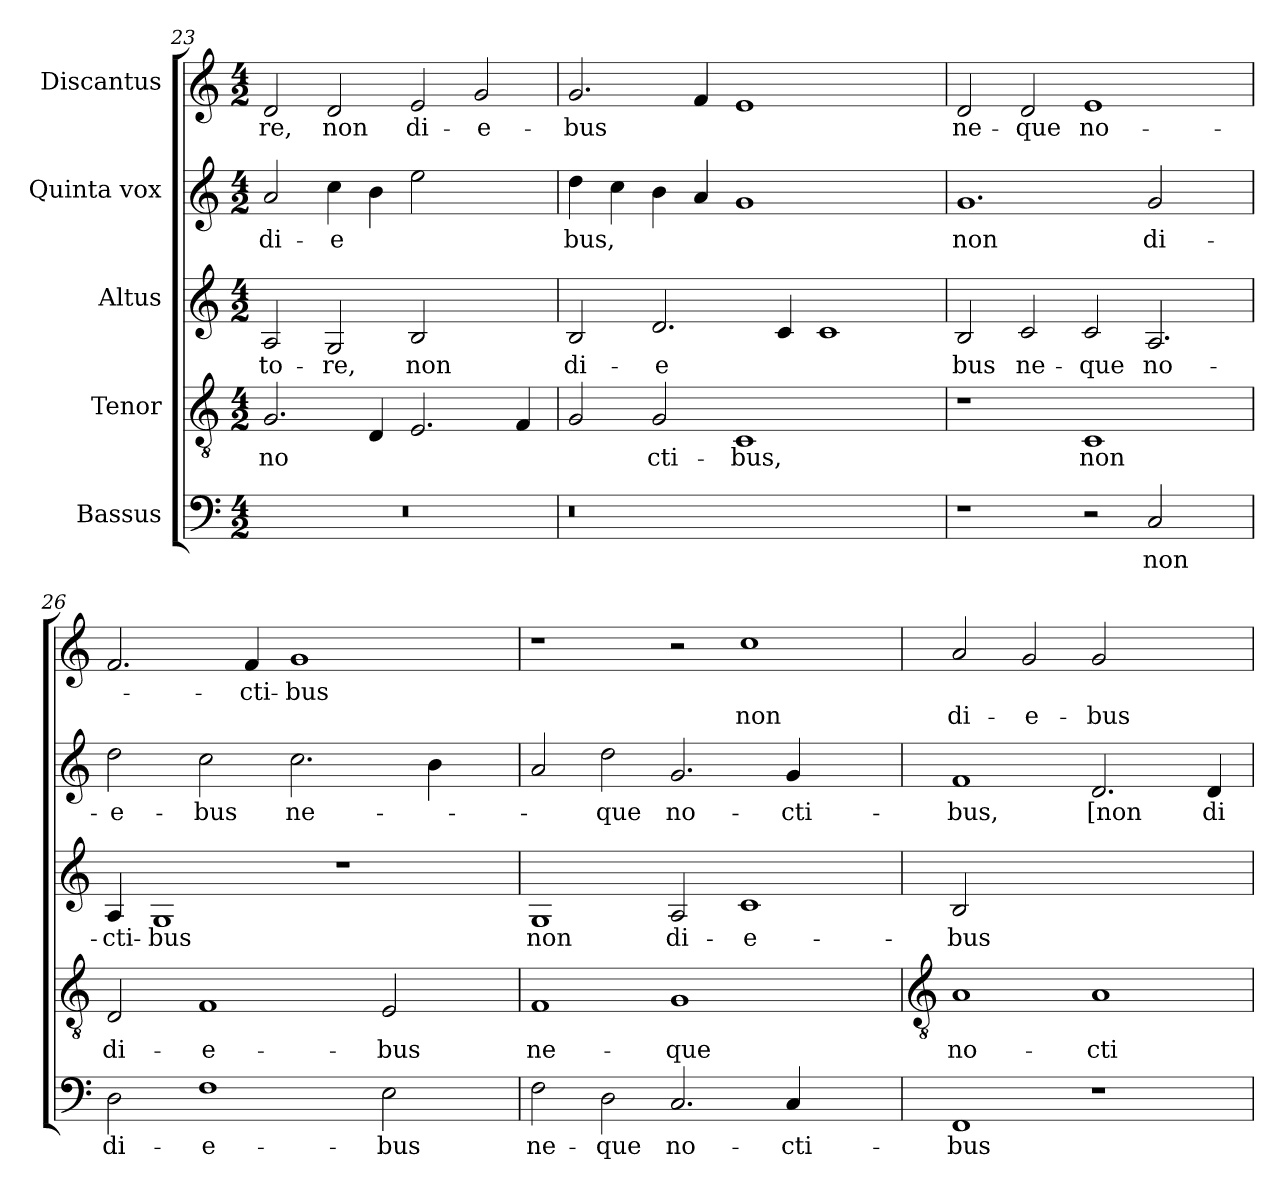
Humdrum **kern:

**kern	**text	**kern	**text	**kern	**text	**kern	**text	**kern	**text	**text
*part5	*part5	*part4	*part4	*part3	*part3	*part2	*part2	*part1	*part1	*part1
*staff5	*staff5	*staff4	*staff4	*staff3	*staff3	*staff2	*staff2	*staff1	*staff1	*staff1
*I"Bassus	*	*I"Tenor	*	*I"Altus	*	*I"Quinta vox	*	*I"Discantus	*	*
!!LO:LB:g=z
*clefF4	*	*clefGv2	*	*clefG2	*	*clefG2	*	*clefG2	*	*
*k[]	*	*k[]	*	*k[]	*	*k[]	*	*k[]	*	*
*C:	*	*C:	*	*C:	*	*C:	*	*C:	*	*
*M4/2	*	*M4/2	*	*M4/2	*	*M4/2	*	*M4/2	*	*
=23	=23	=23	=23	=23	=23	=23	=23	=23	=23	=23
!	!	!	!LO:LY:b	!	!LO:LY:b	!	!LO:LY:b	!	!LO:LY:b	!
0r	.	2.G	no	2A	to-	2a	di-	2d	-re,	.
!	!	!	!	!	!LO:LY:b	!	!LO:LY:b	!	!LO:LY:b	!
.	.	.	.	2G	-re,	4cc	-e	2d	non	.
.	.	4D	.	.	.	4b	.	.	.	.
!	!	!	!	!	!LO:LY:b	!	!	!	!LO:LY:b	!
.	.	2.E	.	2B	non	2ee	.	2e	di-	.
!	!	!	!	!	!	!	!	!	!LO:LY:b	!
.	.	.	.	2ryy	.	2ryy	.	2g	-e-	.
.	.	4F	.	.	.	.	.	.	.	.
!!LO:LB:g=z
=24	=24	=24	=24	=24	=24	=24	=24	=24	=24	=24
!	!	!	!	!	!LO:LY:b	!	!LO:LY:b	!	!LO:LY:b	!
0r	.	2G	.	2B	di-	4dd	bus,	2.g	-bus	.
.	.	.	.	.	.	4cc	.	.	.	.
!	!	!	!LO:LY:b	!	!LO:LY:b	!	!	!	!	!
.	.	2G	cti-	2.d	-e	4b	.	.	.	.
.	.	.	.	.	.	4a	.	4f	.	.
!	!	!	!LO:LY:b	!	!	!	!	!	!	!
.	.	1C	-bus,	.	.	1g	.	1e	.	.
.	.	.	.	4c	.	.	.	.	.	.
.	.	.	.	1c	.	.	.	.	.	.
2ryy	.	2ryy	.	.	.	2ryy	.	2ryy	.	.
=25	=25	=25	=25	=25	=25	=25	=25	=25	=25	=25
!	!	!	!	!	!LO:LY:b	!	!LO:LY:b	!	!LO:LY:b	!
1r	.	1r	.	2B	bus	1.g	non	2d	ne-	.
!	!	!	!	!	!LO:LY:b	!	!	!	!LO:LY:b	!
.	.	.	.	2c	ne-	.	.	2d	-que	.
!	!	!	!LO:LY:b	!	!LO:LY:b	!	!	!	!LO:LY:b	!
2r	.	1C	non	2c	-que	.	.	1e	no-	.
!	!LO:LY:b	!	!	!	!LO:LY:b	!	!LO:LY:b	!	!	!
2C	non	.	.	2.A	no-	2g	di-	.	.	.
4ryy	.	4ryy	.	.	.	4ryy	.	4ryy	.	.
=26	=26	=26	=26	=26	=26	=26	=26	=26	=26	=26
!	!LO:LY:b	!	!LO:LY:b	!	!LO:LY:b	!	!LO:LY:b	!	!	!
2D	di-	2D	di-	4A	-cti-	2dd	-e-	2.f	.	.
!	!	!	!	!	!LO:LY:b	!	!	!	!	!
.	.	.	.	1G	-bus	.	.	.	.	.
!	!LO:LY:b	!	!LO:LY:b	!	!	!	!LO:LY:b	!	!	!
1F	-e-	1F	-e-	.	.	2cc	-bus	.	.	.
!	!	!	!	!	!	!	!	!	!LO:LY:b	!
.	.	.	.	.	.	.	.	4f	-cti-	.
!	!	!	!	!	!	!	!LO:LY:b	!	!LO:LY:b	!
.	.	.	.	.	.	2.cc	ne-	1g	-bus	.
.	.	.	.	1r	.	.	.	.	.	.
!	!LO:LY:b	!	!LO:LY:b	!	!	!	!	!	!	!
2E	-bus	2E	-bus	.	.	.	.	.	.	.
.	.	.	.	.	.	4b	.	.	.	.
4ryy	.	4ryy	.	.	.	4ryy	.	4ryy	.	.
=27	=27	=27	=27	=27	=27	=27	=27	=27	=27	=27
!	!LO:LY:b	!	!LO:LY:b	!	!LO:LY:b	!	!	!	!	!
2F	ne-	1F	ne-	1G	non	2a	.	1r	.	.
!	!LO:LY:b	!	!	!	!	!	!LO:LY:b	!	!	!
2D	-que	.	.	.	.	2dd	-que	.	.	.
!	!LO:LY:b	!	!LO:LY:b	!	!LO:LY:b	!	!LO:LY:b	!	!	!
2.C	no-	1G	-que	2A	di-	2.g	no-	2r	.	.
!	!	!	!	!	!LO:LY:b	!	!	!	!	!LO:LY:b
.	.	.	.	1c	-e-	.	.	1cc	.	non
!	!LO:LY:b	!	!	!	!	!	!LO:LY:b	!	!	!
4C	-cti-	.	.	.	.	4g	-cti-	.	.	.
2ryy	.	2ryy	.	.	.	2ryy	.	.	.	.
!!LO:LB:g=z
=28	=28	=28	=28	=28	=28	=28	=28	=28	=28	=28
*	*	*clefGv2	*	*	*	*	*	*	*	*
!	!LO:LY:b	!	!LO:LY:b	!	!LO:LY:b	!	!LO:LY:b	!	!	!LO:LY:b
1FF	-bus	1A	no-	2B	-bus	1f	-bus,	2a	.	di-
!	!	!	!	!	!	!	!	!	!	!LO:LY:b
.	.	.	.	1.ryy	.	.	.	2g	.	-e-
!	!	!	!LO:LY:b	!	!	!	!LO:LY:b	!	!	!LO:LY:b
1r	.	1A	-cti-	.	.	2.d	[non	2g	.	-bus
.	.	.	.	.	.	.	.	2ryy	.	.
!	!	!	!	!	!	!	!LO:LY:b	!	!	!
.	.	.	.	.	.	4d	di-	.	.	.
=	=	=	=	=	=	=	=	=	=	=
*-	*-	*-	*-	*-	*-	*-	*-	*-	*-	*-
